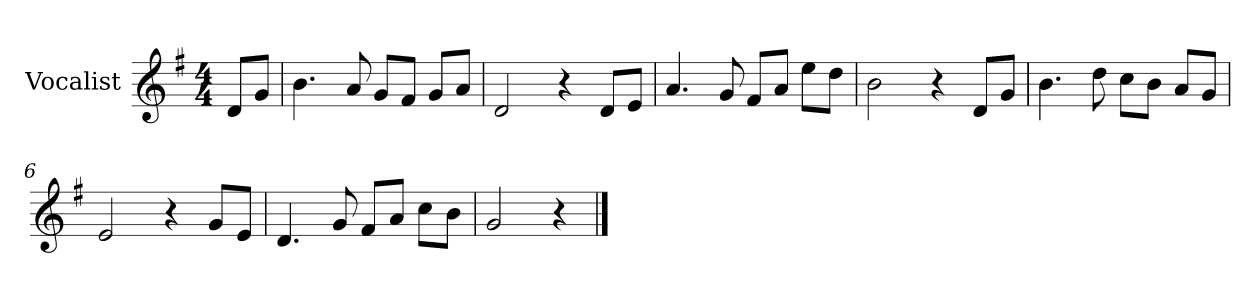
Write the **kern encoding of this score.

**kern
*part1
*staff1
*I"Vocalist
*k[f#]
*G:
*M4/4
=
8dL
8gJ
=1
4.b
8a
8gL
8f#J
8gL
8aJ
=2
2d
4r
8dL
8eJ
=3
4.a
8g
8f#L
8aJ
8eeL
8ddJ
=4
2b
4r
8dL
8gJ
=5
4.b
8dd
8ccL
8bJ
8aL
8gJ
=6
2e
4r
8gL
8eJ
=7
4.d
8g
8f#L
8aJ
8ccL
8bJ
=8
2g
4r
==
*-
